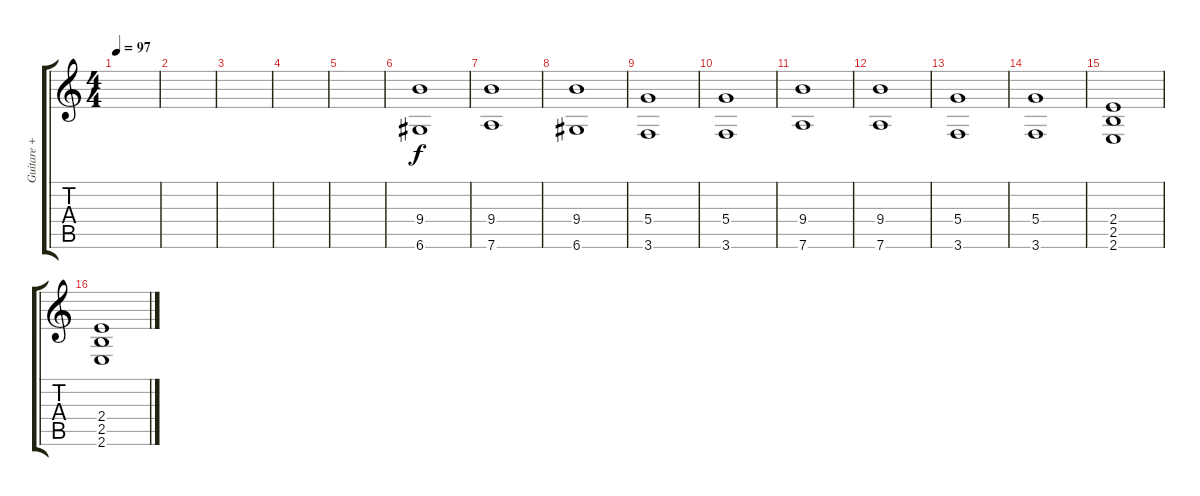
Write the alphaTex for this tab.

\track ("Guitare +" "Guitare +") {instrument distortionguitar}
\staff {score tabs}
\tuning (E4 B3 G3 D3 A2 D2) {hide}
\ts (4 4)
\tempo 97
\clef g2
\ks c
|
|
|
|
|
(9.4 6.6).1 |
(9.4 7.6).1 |
(9.4 6.6).1 |
(5.4 3.6).1 |
(5.4 3.6).1 |
(9.4 7.6).1 |
(9.4 7.6).1 |
(5.4 3.6).1 |
(5.4 3.6).1 |
(2.4 2.5 2.6).1 |
(2.4 2.5 2.6).1
